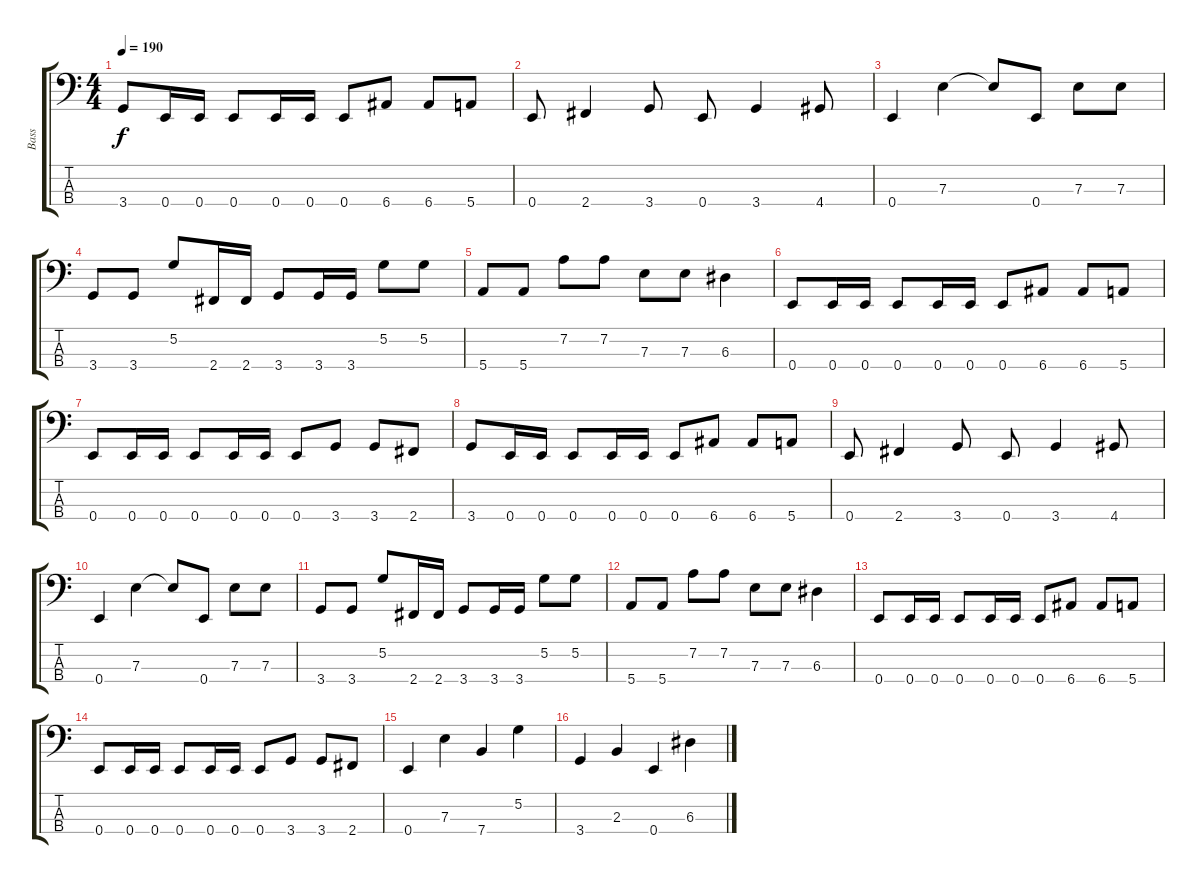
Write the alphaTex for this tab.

\track ("Bass" "Bass") {instrument electricbassfinger}
\staff {score tabs}
\tuning (G2 D2 A1 E1) {hide}
\ts (4 4)
\tempo 190
\clef f4
\ks c
3.4.8{dy f} 0.4.16 0.4.16 0.4.8 0.4.16 0.4.16 0.4.8 6.4.8 6.4.8 5.4.8 |
0.4.8 2.4.4 3.4.8 0.4.8 3.4.4 4.4.8 |
0.4.4 7.3.4 7.3{t}.8 0.4.8 7.3.8 7.3.8 |
3.4.8 3.4.8 5.2.8 2.4.16 2.4.16 3.4.8 3.4.16 3.4.16 5.2.8 5.2.8 |
5.4.8 5.4.8 7.2.8 7.2.8 7.3.8 7.3.8 6.3.4 |
0.4.8 0.4.16 0.4.16 0.4.8 0.4.16 0.4.16 0.4.8 6.4.8 6.4.8 5.4.8 |
0.4.8 0.4.16 0.4.16 0.4.8 0.4.16 0.4.16 0.4.8 3.4.8 3.4.8 2.4.8 |
3.4.8 0.4.16 0.4.16 0.4.8 0.4.16 0.4.16 0.4.8 6.4.8 6.4.8 5.4.8 |
0.4.8 2.4.4 3.4.8 0.4.8 3.4.4 4.4.8 |
0.4.4 7.3.4 7.3{t}.8 0.4.8 7.3.8 7.3.8 |
3.4.8 3.4.8 5.2.8 2.4.16 2.4.16 3.4.8 3.4.16 3.4.16 5.2.8 5.2.8 |
5.4.8 5.4.8 7.2.8 7.2.8 7.3.8 7.3.8 6.3.4 |
0.4.8 0.4.16 0.4.16 0.4.8 0.4.16 0.4.16 0.4.8 6.4.8 6.4.8 5.4.8 |
0.4.8 0.4.16 0.4.16 0.4.8 0.4.16 0.4.16 0.4.8 3.4.8 3.4.8 2.4.8 |
0.4.4 7.3.4 7.4.4 5.2.4 |
3.4.4 2.3.4 0.4.4 6.3.4
